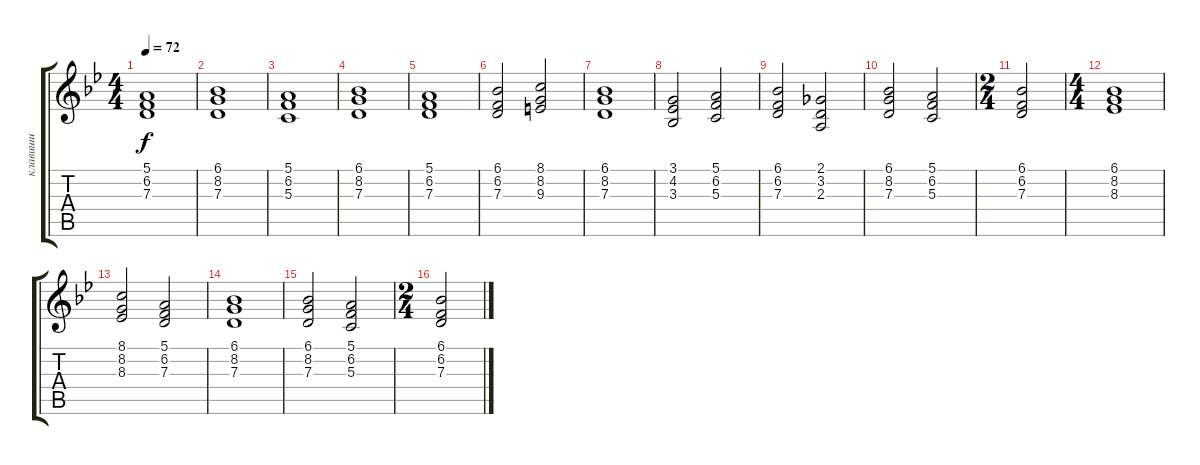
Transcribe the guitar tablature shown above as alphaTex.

\track ("клавиши" "клавиши") {instrument drawbarorgan}
\staff {score tabs}
\tuning (E4 B3 G3 D3 A2 E2) {hide}
\ts (4 4)
\tempo 72
\clef g2
\ks gminor
(5.1 6.2 7.3).1{dy f} |
(6.1 8.2 7.3).1 |
(5.1 6.2 5.3).1 |
(6.1 8.2 7.3).1 |
(5.1 6.2 7.3).1 |
(6.1 6.2 7.3).2{balance 13} (8.1 8.2 9.3).2 |
(6.1 8.2 7.3).1 |
(3.1 4.2 3.3).2 (5.1 6.2 5.3).2 |
(6.1 6.2 7.3).2 (2.1 3.2 2.3).2 |
(6.1 8.2 7.3).2 (5.1 6.2 5.3).2 |
\ts (2 4)
(6.1 6.2 7.3).2 |
\ts (4 4)
(6.1 8.2 8.3).1 |
(8.1 8.2 8.3).2 (5.1 6.2 7.3).2 |
(6.1 8.2 7.3).1 |
(6.1 8.2 7.3).2 (5.1 6.2 5.3).2 |
\ts (2 4)
(6.1 6.2 7.3).2
